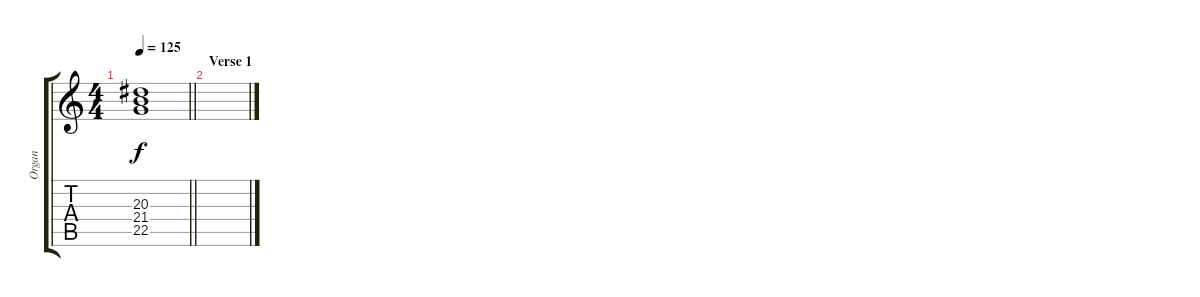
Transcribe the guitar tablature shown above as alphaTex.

\track ("Organ" "Organ") {instrument drawbarorgan}
\staff {score tabs}
\tuning (E4 B3 G3 D3 A2 E2) {hide}
\ts (4 4)
\tempo 125
\clef g2
\barLineRight lightlight
\ks c
(20.3{t} 21.4{t} 22.5{t}).1{dy f} |
\section ("" "Verse 1")
